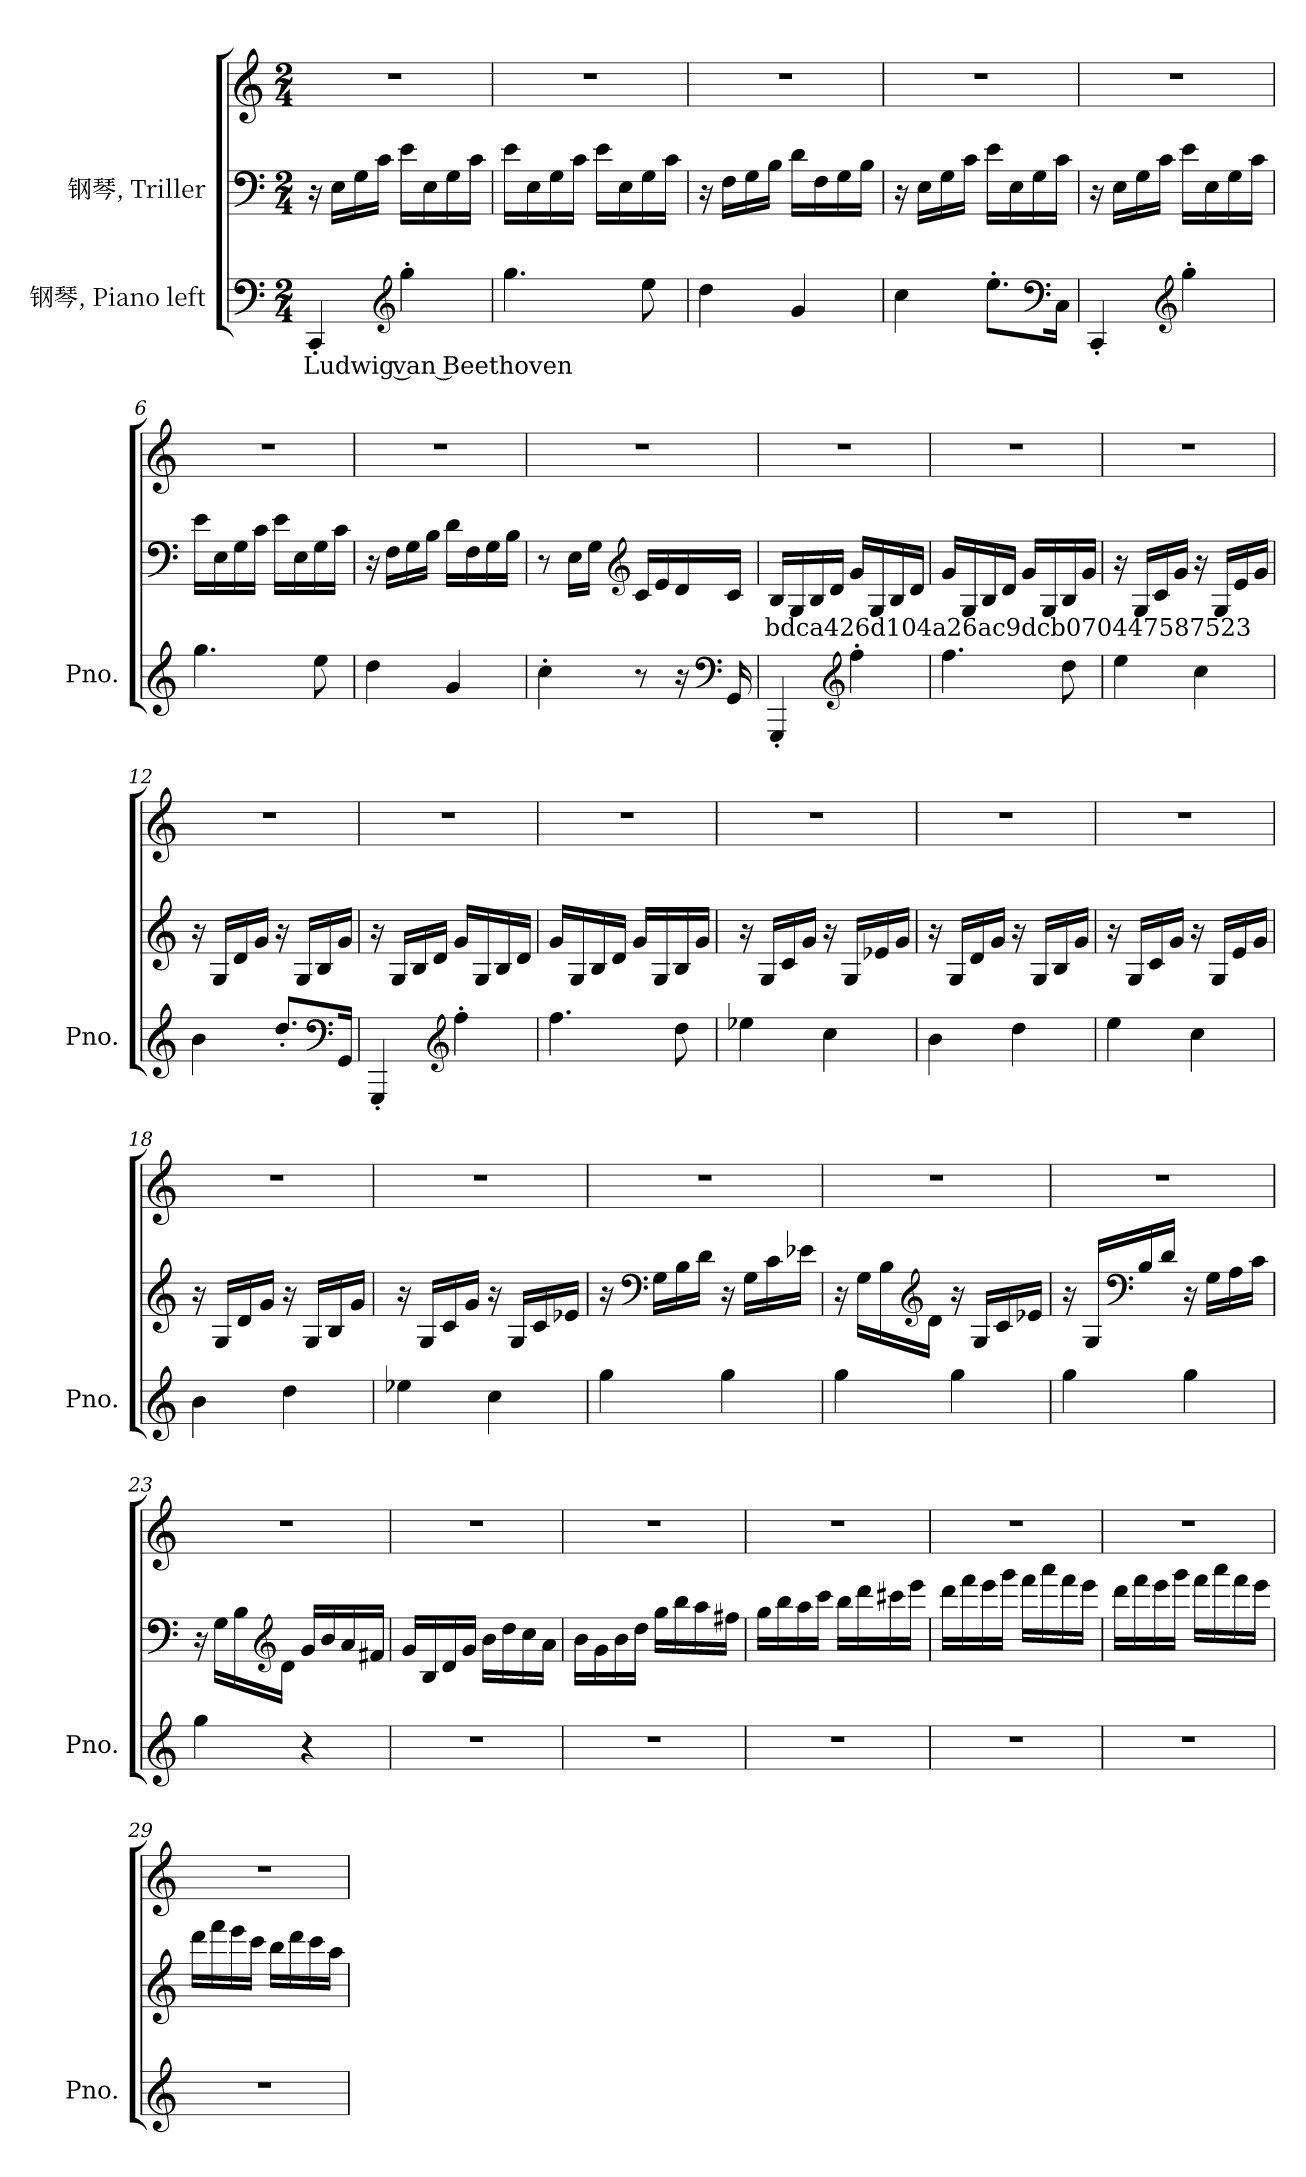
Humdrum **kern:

**kern	**text	**kern	**text	**kern
*part2	*part2	*part1	*part1	*part1
*staff3	*staff3	*staff2	*staff2	*staff1
*I"钢琴, Piano left	*	*I"钢琴, Triller	*	*
*I'Pno.	*	*	*	*
*clefF4	*	*clefF4	*	*clefG2
*k[]	*	*k[]	*	*k[]
*M2/4	*	*M2/4	*	*M2/4
*MM92	*	*MM92	*	*MM92
=1	=1	=1	=1	=1
4CC'/	Ludwig van Beethoven	16r	.	2r
.	.	16E\LL	.	.
.	.	16G\	.	.
.	.	16c\JJ	.	.
*clefG2	*	*	*	*
4gg'\	.	16e\LL	.	.
.	.	16E\	.	.
.	.	16G\	.	.
.	.	16c\JJ	.	.
=2	=2	=2	=2	=2
*	*	*	*	*MM99
4.gg\	.	16e\LL	.	2r
.	.	16E\	.	.
.	.	16G\	.	.
.	.	16c\JJ	.	.
.	.	16e\LL	.	.
.	.	16E\	.	.
8ee\	.	16G\	.	.
.	.	16c\JJ	.	.
=3	=3	=3	=3	=3
*	*	*	*	*MM104
4dd\	.	16r	.	2r
.	.	16F\LL	.	.
.	.	16G\	.	.
.	.	16B\JJ	.	.
4g/	.	16d\LL	.	.
.	.	16F\	.	.
.	.	16G\	.	.
.	.	16B\JJ	.	.
!!LO:LB:g=z
=4	=4	=4	=4	=4
*	*	*	*	*MM97
4cc\	.	16r	.	2r
.	.	16E\LL	.	.
.	.	16G\	.	.
.	.	16c\JJ	.	.
8.ee'\L	.	16e\LL	.	.
.	.	16E\	.	.
.	.	16G\	.	.
*clefF4	*	*	*	*
16C\Jk	.	16c\JJ	.	.
=5	=5	=5	=5	=5
4CC'/	.	16r	.	2r
.	.	16E\LL	.	.
.	.	16G\	.	.
.	.	16c\JJ	.	.
*clefG2	*	*	*	*
4gg'\	.	16e\LL	.	.
.	.	16E\	.	.
.	.	16G\	.	.
.	.	16c\JJ	.	.
=6	=6	=6	=6	=6
*	*	*	*	*MM102
4.gg\	.	16e\LL	.	2r
.	.	16E\	.	.
.	.	16G\	.	.
.	.	16c\JJ	.	.
.	.	16e\LL	.	.
.	.	16E\	.	.
8ee\	.	16G\	.	.
.	.	16c\JJ	.	.
=7	=7	=7	=7	=7
*	*	*	*	*MM107
4dd\	.	16r	.	2r
.	.	16F\LL	.	.
.	.	16G\	.	.
.	.	16B\JJ	.	.
4g/	.	16d\LL	.	.
.	.	16F\	.	.
.	.	16G\	.	.
.	.	16B\JJ	.	.
!!LO:LB:g=z
=8	=8	=8	=8	=8
*	*	*	*	*MM100
4cc'\	.	8r	.	2r
.	.	16E\LL	.	.
.	.	16G\JJ	.	.
*	*	*clefG2	*	*
8r	.	16c/LL	.	.
.	.	16e/	.	.
16r	.	16d/	.	.
*clefF4	*	*	*	*
16GG/	.	16c/JJ	.	.
=9	=9	=9	=9	=9
*	*	*	*	*MM95
4GGG'/	.	16B/LL	bdca426d104a26ac9dcb070447587523	2r
.	.	16G/	.	.
.	.	16B/	.	.
.	.	16d/JJ	.	.
*clefG2	*	*	*	*
4ff'\	.	16g/LL	.	.
.	.	16G/	.	.
.	.	16B/	.	.
.	.	16d/JJ	.	.
!!LO:LB:g=z
=10	=10	=10	=10	=10
*	*	*	*	*MM104
4.ff\	.	16g/LL	.	2r
.	.	16G/	.	.
.	.	16B/	.	.
.	.	16d/JJ	.	.
.	.	16g/LL	.	.
.	.	16G/	.	.
8dd\	.	16B/	.	.
.	.	16g/JJ	.	.
=11	=11	=11	=11	=11
*	*	*	*	*MM109
4ee\	.	16r	.	2r
.	.	16G/LL	.	.
.	.	16c/	.	.
.	.	16g/JJ	.	.
4cc\	.	16r	.	.
.	.	16G/LL	.	.
.	.	16e/	.	.
.	.	16g/JJ	.	.
=12	=12	=12	=12	=12
*	*	*	*	*MM103
4b\	.	16r	.	2r
.	.	16G/LL	.	.
.	.	16d/	.	.
.	.	16g/JJ	.	.
8.dd'/L	.	16r	.	.
.	.	16G/LL	.	.
.	.	16B/	.	.
*clefF4	*	*	*	*
16GG/Jk	.	16g/JJ	.	.
=13	=13	=13	=13	=13
*	*	*	*	*MM95
4GGG'/	.	16r	.	2r
.	.	16G/LL	.	.
.	.	16B/	.	.
.	.	16d/JJ	.	.
*clefG2	*	*	*	*
4ff'\	.	16g/LL	.	.
.	.	16G/	.	.
.	.	16B/	.	.
.	.	16d/JJ	.	.
!!LO:PB:g=z
=14	=14	=14	=14	=14
*	*	*	*	*MM107
4.ff\	.	16g/LL	.	2r
.	.	16G/	.	.
.	.	16B/	.	.
.	.	16d/JJ	.	.
.	.	16g/LL	.	.
.	.	16G/	.	.
8dd\	.	16B/	.	.
.	.	16g/JJ	.	.
=15	=15	=15	=15	=15
*	*	*	*	*MM110
4ee-X\	.	16r	.	2r
.	.	16G/LL	.	.
.	.	16c/	.	.
.	.	16g/JJ	.	.
4cc\	.	16r	.	.
.	.	16G/LL	.	.
.	.	16e-X/	.	.
.	.	16g/JJ	.	.
=16	=16	=16	=16	=16
*	*	*	*	*MM103
4b\	.	16r	.	2r
.	.	16G/LL	.	.
.	.	16d/	.	.
.	.	16g/JJ	.	.
4dd\	.	16r	.	.
.	.	16G/LL	.	.
.	.	16B/	.	.
.	.	16g/JJ	.	.
=17	=17	=17	=17	=17
*	*	*	*	*MM110
4ee\	.	16r	.	2r
.	.	16G/LL	.	.
.	.	16c/	.	.
.	.	16g/JJ	.	.
4cc\	.	16r	.	.
.	.	16G/LL	.	.
.	.	16e/	.	.
.	.	16g/JJ	.	.
!!LO:LB:g=z
=18	=18	=18	=18	=18
*	*	*	*	*MM103
4b\	.	16r	.	2r
.	.	16G/LL	.	.
.	.	16d/	.	.
.	.	16g/JJ	.	.
4dd\	.	16r	.	.
.	.	16G/LL	.	.
.	.	16B/	.	.
.	.	16g/JJ	.	.
=19	=19	=19	=19	=19
*	*	*	*	*MM110
4ee-X\	.	16r	.	2r
.	.	16G/LL	.	.
.	.	16c/	.	.
.	.	16g/JJ	.	.
4cc\	.	16r	.	.
.	.	16G/LL	.	.
.	.	16c/	.	.
.	.	16e-X/JJ	.	.
=20	=20	=20	=20	=20
*	*	*	*	*MM103
4gg\	.	16r	.	2r
*	*	*clefF4	*	*
.	.	16G\LL	.	.
.	.	16B\	.	.
.	.	16d\JJ	.	.
4gg\	.	16r	.	.
.	.	16G\LL	.	.
.	.	16c\	.	.
.	.	16e-X\JJ	.	.
=21	=21	=21	=21	=21
4gg\	.	16r	.	2r
.	.	16G\LL	.	.
.	.	16B\	.	.
*	*	*clefG2	*	*
.	.	16d\JJ	.	.
4gg\	.	16r	.	.
.	.	16G/LL	.	.
.	.	16c/	.	.
.	.	16e-X/JJ	.	.
!!LO:LB:g=z
=22	=22	=22	=22	=22
4gg\	.	16r	.	2r
.	.	16G/LL	.	.
*	*	*clefF4	*	*
.	.	16B/	.	.
.	.	16d/JJ	.	.
4gg\	.	16r	.	.
.	.	16G\LL	.	.
.	.	16A\	.	.
.	.	16c\JJ	.	.
=23	=23	=23	=23	=23
*	*	*	*	*MM100
4gg\	.	16r	.	2r
.	.	16G\LL	.	.
.	.	16B\	.	.
*	*	*clefG2	*	*
.	.	16d\JJ	.	.
4r	.	16g/LL	.	.
.	.	16b/	.	.
.	.	16a/	.	.
.	.	16f#X/JJ	.	.
=24	=24	=24	=24	=24
2r	.	16g/LL	.	2r
.	.	16B/	.	.
.	.	16d/	.	.
.	.	16g/JJ	.	.
.	.	16b\LL	.	.
.	.	16dd\	.	.
.	.	16cc\	.	.
.	.	16a\JJ	.	.
=25	=25	=25	=25	=25
2r	.	16b\LL	.	2r
.	.	16g\	.	.
.	.	16b\	.	.
.	.	16dd\JJ	.	.
.	.	16gg\LL	.	.
.	.	16bb\	.	.
.	.	16aa\	.	.
.	.	16ff#X\JJ	.	.
!!LO:LB:g=z
=26	=26	=26	=26	=26
2r	.	16gg\LL	.	2r
.	.	16bb\	.	.
.	.	16aa\	.	.
.	.	16ccc\JJ	.	.
.	.	16bb\LL	.	.
.	.	16ddd\	.	.
.	.	16ccc#X\	.	.
.	.	16eee\JJ	.	.
=27	=27	=27	=27	=27
2r	.	16ddd\LL	.	2r
.	.	16fff\	.	.
.	.	16eee\	.	.
.	.	16ggg\JJ	.	.
.	.	16fff\LL	.	.
.	.	16aaa\	.	.
.	.	16fff\	.	.
.	.	16eee\JJ	.	.
=28	=28	=28	=28	=28
2r	.	16ddd\LL	.	2r
.	.	16fff\	.	.
.	.	16eee\	.	.
.	.	16ggg\JJ	.	.
.	.	16fff\LL	.	.
.	.	16aaa\	.	.
.	.	16fff\	.	.
.	.	16eee\JJ	.	.
!!LO:PB:g=z
=29	=29	=29	=29	=29
2r	.	16ddd\LL	.	2r
.	.	16fff\	.	.
.	.	16eee\	.	.
.	.	16ccc\JJ	.	.
.	.	16bb\LL	.	.
.	.	16ddd\	.	.
.	.	16ccc\	.	.
.	.	16aa\JJ	.	.
=	=	=	=	=
*-	*-	*-	*-	*-
